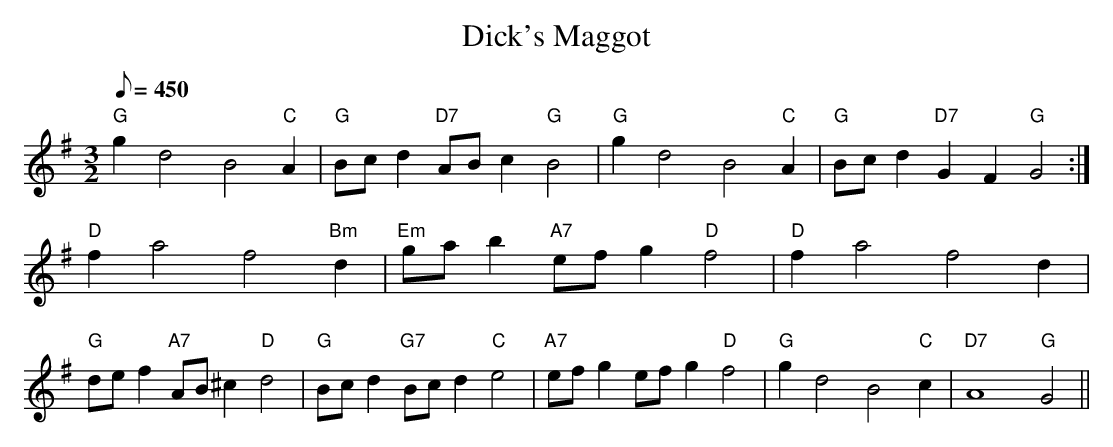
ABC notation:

X:1
T:Dick's Maggot
M:3/2
L:1/8
Q:450
K:G
"G"g2 d4 B4 "C"A2 | "G"Bcd2 "D7"ABc2 "G"B4 | \
"G"g2 d4 B4 "C"A2 | "G"Bcd2 "D7"G2F2 "G"G4 :| \
"D"f2 a4 f4 "Bm"d2 | "Em"gab2 "A7"efg2 "D"f4 | \
"D"f2 a4 f4 d2 | "G"def2 "A7"AB^c2 "D"d4 | \
"G"Bcd2 "G7"Bcd2 "C"e4 | "A7"efg2 efg2 "D" f4 | \
"G"g2 d4 B4 "C"c2 | "D7"A8 "G"G4 ||
